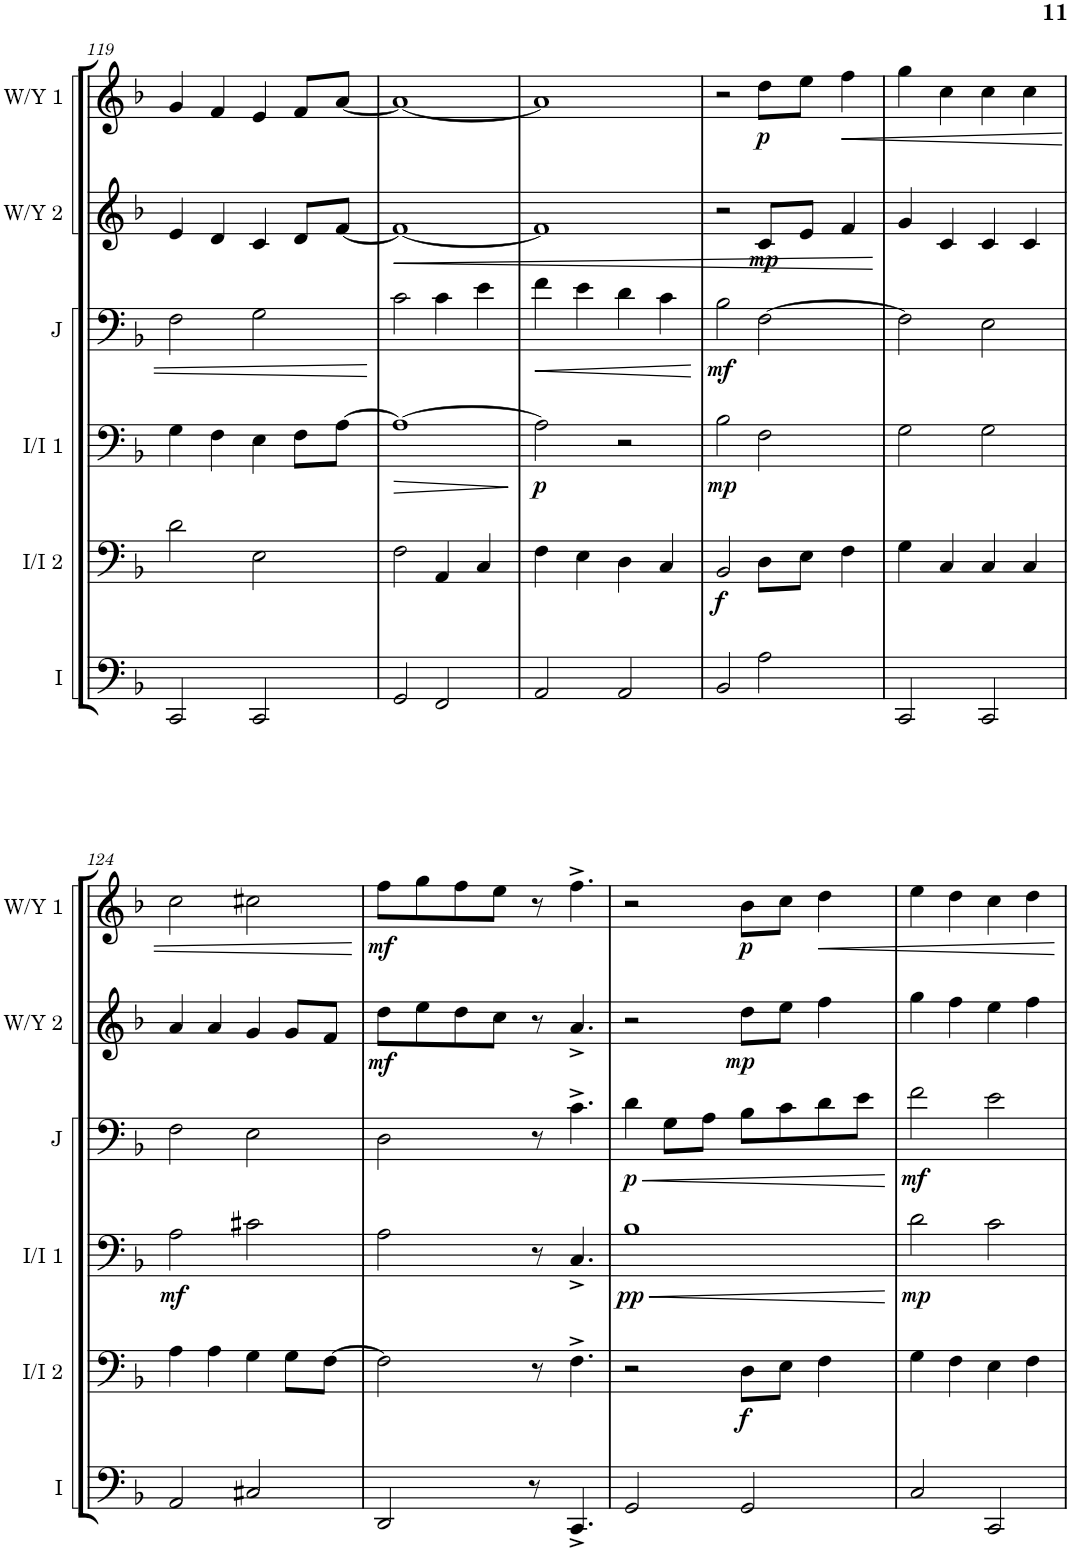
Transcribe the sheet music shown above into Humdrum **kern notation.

**kern	**kern	**dynam	**kern	**dynam	**kern	**dynam	**kern	**dynam	**kern	**dynam
*part6	*part5	*part5	*part4	*part4	*part3	*part3	*part2	*part2	*part1	*part1
*staff6	*staff5	*staff5	*staff4	*staff4	*staff3	*staff3	*staff2	*staff2	*staff1	*staff1
*I"Ismael	*I"Iris/Isar 2	*	*I"Iris/Isar 1	*	*I"Jonar	*	*I"Willemijn/Yudella 2	*	*I"Willemijn/Yudella 1	*
*I'I	*I'I/I 2	*	*I'I/I 1	*	*I'J	*	*I'W/Y 2	*	*I'W/Y 1	*
!!LO:PB:g=z
*clefF4	*clefF4	*	*clefF4	*	*clefF4	*	*clefG2	*	*clefG2	*
*k[b-]	*k[b-]	*	*k[b-]	*	*k[b-]	*	*k[b-]	*	*k[b-]	*
*M4/4	*M4/4	*	*M4/4	*	*M4/4	*	*M4/4	*	*M4/4	*
=119	=119	=119	=119	=119	=119	=119	=119	=119	=119	=119
2CC/	2d\	.	4G\	.	2F\	.	4e/	.	4g/	.
.	.	.	4F\	.	.	.	4d/	.	4f/	.
2CC/	2E\	.	4E\	.	2G\	.	4c/	.	4e/	.
.	.	.	8F\L	.	.	.	8d/L	.	8f/L	.
.	.	.	[8A\J	.	.	.	[8f/J	.	[8a/J	.
=120	=120	=120	=120	=120	=120	=120	=120	=120	=120	=120
!	!	!	!	!LO:HP:b	!	!	!	!LO:HP:b	!	!
2GG/	2F\	.	1A_	>	2c\	.	1f_	<	1a_	.
2FF/	4AA/	.	.	.	4c\	.	.	.	.	.
.	4C/	.	.	.	4e\	.	.	.	.	.
.	.	.	.	]	.	.	.	.	.	.
=121	=121	=121	=121	=121	=121	=121	=121	=121	=121	=121
!	!	!	!	!LO:DY:b	!	!LO:HP:b	!	!	!	!
2AA/	4F\	.	2A\]	p	4f\	<	1f]	.	1a]	.
.	4E\	.	.	.	4e\	.	.	.	.	.
2AA/	4D\	.	2r	.	4d\	.	.	.	.	.
.	4C/	.	.	.	4c\	.	.	.	.	.
.	.	.	.	.	.	[	.	.	.	.
=122	=122	=122	=122	=122	=122	=122	=122	=122	=122	=122
!	!	!LO:DY:b	!	!LO:DY:b	!	!LO:DY:b	!	!	!	!
2BB-/	2BB-/	f	2B-\	mp	2B-\	mf	2r	.	2r	.
!	!	!	!	!	!	!	!	!LO:DY:b	!	!LO:DY:b
2A\	8D\L	.	2F\	.	[2F\	.	8c/L	mp	8dd\L	p
.	8E\J	.	.	.	.	.	8e/J	.	8ee\J	.
!	!	!	!	!	!	!	!	!	!	!LO:HP:b
.	4F\	.	.	.	.	.	4f/	.	4ff\	<
.	.	.	.	.	.	.	.	[	.	.
=123	=123	=123	=123	=123	=123	=123	=123	=123	=123	=123
2CC/	4G\	.	2G\	.	2F\]	.	4g/	.	4gg\	.
.	4C/	.	.	.	.	.	4c/	.	4cc\	.
2CC/	4C/	.	2G\	.	2E\	.	4c/	.	4cc\	.
.	4C/	.	.	.	.	.	4c/	.	4cc\	.
!!LO:LB:g=z
=124	=124	=124	=124	=124	=124	=124	=124	=124	=124	=124
!	!	!	!	!LO:DY:b	!	!	!	!	!	!
2AA/	4A\	.	2A\	mf	2F\	.	4a/	.	2cc\	.
.	4A\	.	.	.	.	.	4a/	.	.	.
2C#X/	4G\	.	2c#X\	.	2E\	.	4g/	.	2cc#X\	.
.	8G\L	.	.	.	.	.	8g/L	.	.	.
.	[8F\J	.	.	.	.	.	8f/J	.	.	.
.	.	.	.	.	.	.	.	.	.	[
=125	=125	=125	=125	=125	=125	=125	=125	=125	=125	=125
!	!	!	!	!	!	!	!	!LO:DY:b	!	!LO:DY:b
2DD/	2F\]	.	2A\	.	2D\	.	8dd\L	mf	8ff\L	mf
.	.	.	.	.	.	.	8ee\	.	8gg\	.
.	.	.	.	.	.	.	8dd\	.	8ff\	.
.	.	.	.	.	.	.	8cc\J	.	8ee\J	.
8r	8r	.	8r	.	8r	.	8r	.	8r	.
4.CC^/	4.F^\	.	4.C^/	.	4.c^\	.	4.a^/	.	4.ff^\	.
=126	=126	=126	=126	=126	=126	=126	=126	=126	=126	=126
!	!	!	!	!LO:HP:b	!	!LO:HP:b	!	!	!	!
!	!	!	!	!LO:DY:n=1:b	!	!LO:DY:n=1:b	!	!	!	!
2GG/	2r	.	1B-	< pp	4d\	< p	2r	.	2r	.
.	.	.	.	.	8G\L	.	.	.	.	.
.	.	.	.	.	8A\J	.	.	.	.	.
!	!	!LO:DY:b	!	!	!	!	!	!LO:DY:b	!	!LO:DY:b
2GG/	8D\L	f	.	.	8B-\L	.	8dd\L	mp	8b-\L	p
.	8E\J	.	.	.	8c\	.	8ee\J	.	8cc\J	.
!	!	!	!	!	!	!	!	!	!	!LO:HP:b
.	4F\	.	.	.	8d\	.	4ff\	.	4dd\	<
.	.	.	.	.	8e\J	.	.	.	.	.
.	.	.	.	[	.	[	.	.	.	.
=127	=127	=127	=127	=127	=127	=127	=127	=127	=127	=127
!	!	!	!	!LO:DY:b	!	!LO:DY:b	!	!	!	!
2C/	4G\	.	2d\	mp	2f\	mf	4gg\	.	4ee\	.
.	4F\	.	.	.	.	.	4ff\	.	4dd\	.
2CC/	4E\	.	2c\	.	2e\	.	4ee\	.	4cc\	.
.	4F\	.	.	.	.	.	4ff\	.	4dd\	.
.	.	.	.	.	.	.	.	.	.	[
=	=	=	=	=	=	=	=	=	=	=
*-	*-	*-	*-	*-	*-	*-	*-	*-	*-	*-
